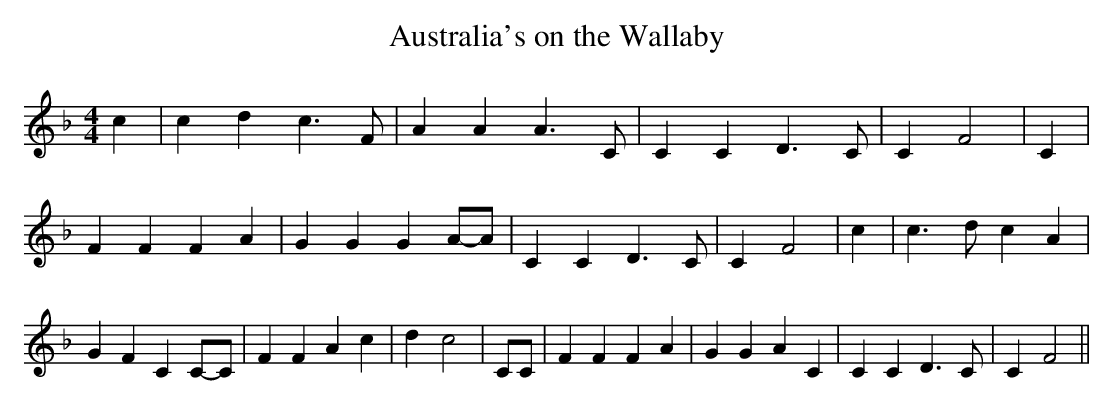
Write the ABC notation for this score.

X:1
T:Australia's on the Wallaby
M:4/4
L:1/4
K:F
 c| c d c3/2 F/2| A A A3/2 C/2| C C D3/2 C/2| C F2| C| F F F A| G G GA/2-A/2|\
 C C D3/2 C/2| C F2| c| c3/2 d/2 c A| G F CC/2-C/2| F F A c| d- c2|\
 C/2C/2| F F F A| G G A C| C C D3/2 C/2| C- F2||
